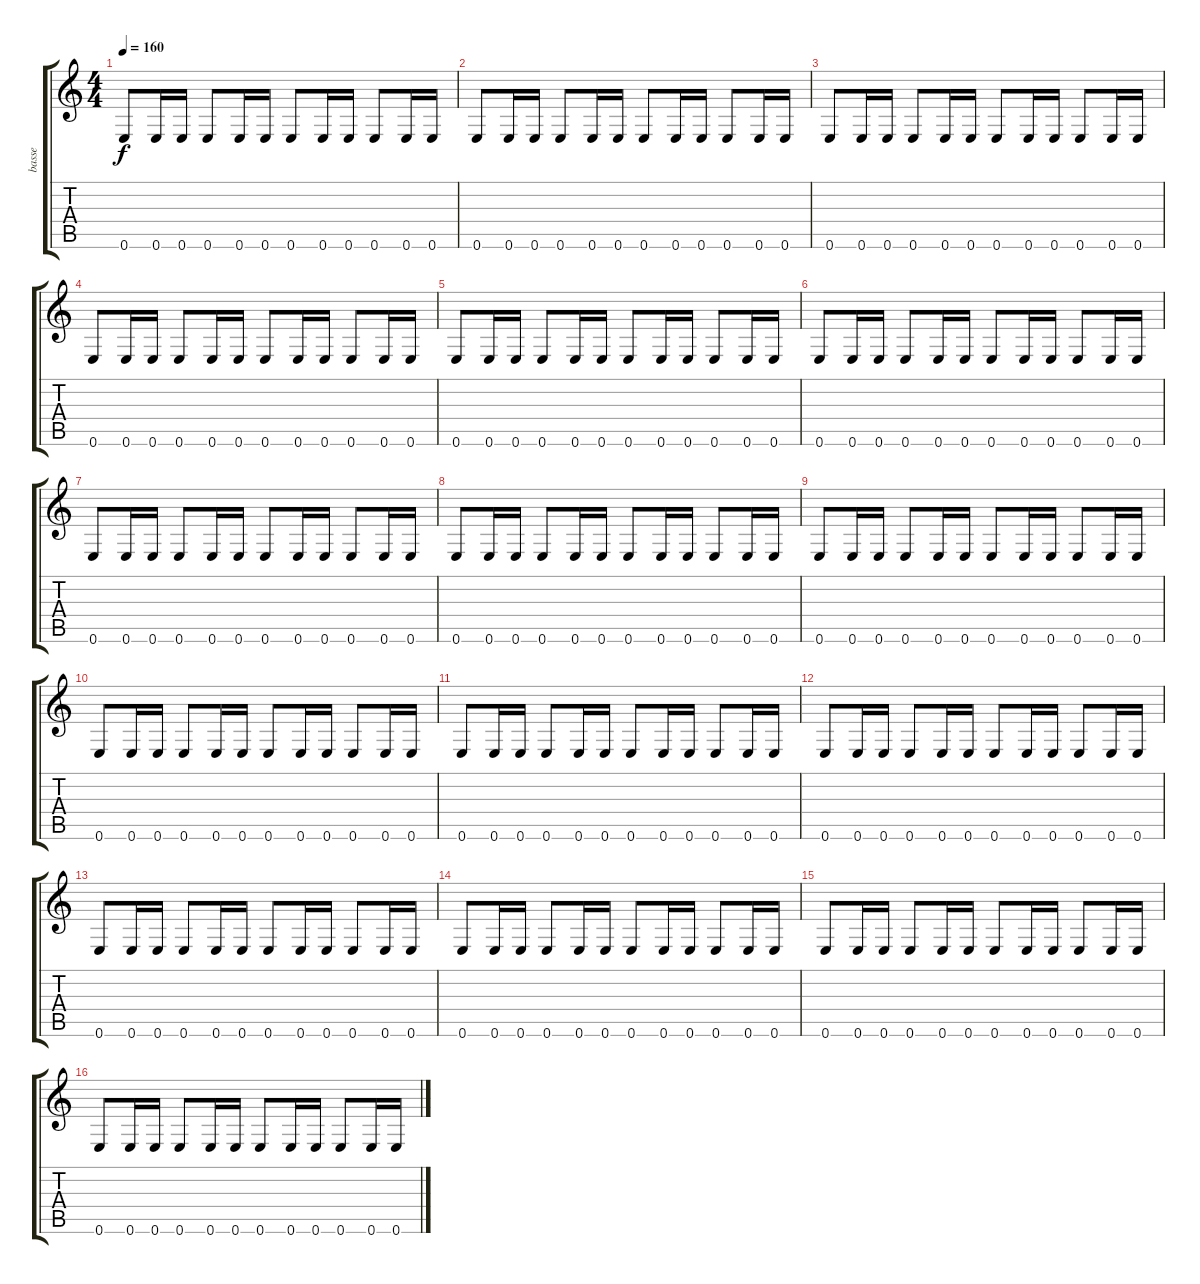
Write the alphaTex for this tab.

\track ("basse" "basse") {instrument acousticguitarnylon}
\staff {score tabs}
\tuning (E4 B3 G3 D3 A2 E2) {hide}
\ts (4 4)
\tempo 160
\clef g2
\ks c
0.6.8{dy f instrument acousticguitarnylon} 0.6.16 0.6.16 0.6.8 0.6.16 0.6.16 0.6.8 0.6.16 0.6.16 0.6.8 0.6.16 0.6.16 |
0.6.8 0.6.16 0.6.16 0.6.8 0.6.16 0.6.16 0.6.8 0.6.16 0.6.16 0.6.8 0.6.16 0.6.16 |
0.6.8 0.6.16 0.6.16 0.6.8 0.6.16 0.6.16 0.6.8 0.6.16 0.6.16 0.6.8 0.6.16 0.6.16 |
0.6.8 0.6.16 0.6.16 0.6.8 0.6.16 0.6.16 0.6.8 0.6.16 0.6.16 0.6.8 0.6.16 0.6.16 |
0.6.8 0.6.16 0.6.16 0.6.8 0.6.16 0.6.16 0.6.8 0.6.16 0.6.16 0.6.8 0.6.16 0.6.16 |
0.6.8 0.6.16 0.6.16 0.6.8 0.6.16 0.6.16 0.6.8 0.6.16 0.6.16 0.6.8 0.6.16 0.6.16 |
0.6.8 0.6.16 0.6.16 0.6.8 0.6.16 0.6.16 0.6.8 0.6.16 0.6.16 0.6.8 0.6.16 0.6.16 |
0.6.8 0.6.16 0.6.16 0.6.8 0.6.16 0.6.16 0.6.8 0.6.16 0.6.16 0.6.8 0.6.16 0.6.16 |
0.6.8 0.6.16 0.6.16 0.6.8 0.6.16 0.6.16 0.6.8 0.6.16 0.6.16 0.6.8 0.6.16 0.6.16 |
0.6.8 0.6.16 0.6.16 0.6.8 0.6.16 0.6.16 0.6.8 0.6.16 0.6.16 0.6.8 0.6.16 0.6.16 |
0.6.8 0.6.16 0.6.16 0.6.8 0.6.16 0.6.16 0.6.8 0.6.16 0.6.16 0.6.8 0.6.16 0.6.16 |
0.6.8 0.6.16 0.6.16 0.6.8 0.6.16 0.6.16 0.6.8 0.6.16 0.6.16 0.6.8 0.6.16 0.6.16 |
0.6.8 0.6.16 0.6.16 0.6.8 0.6.16 0.6.16 0.6.8 0.6.16 0.6.16 0.6.8 0.6.16 0.6.16 |
0.6.8 0.6.16 0.6.16 0.6.8 0.6.16 0.6.16 0.6.8 0.6.16 0.6.16 0.6.8 0.6.16 0.6.16 |
0.6.8 0.6.16 0.6.16 0.6.8 0.6.16 0.6.16 0.6.8 0.6.16 0.6.16 0.6.8 0.6.16 0.6.16 |
0.6.8 0.6.16 0.6.16 0.6.8 0.6.16 0.6.16 0.6.8 0.6.16 0.6.16 0.6.8 0.6.16 0.6.16
